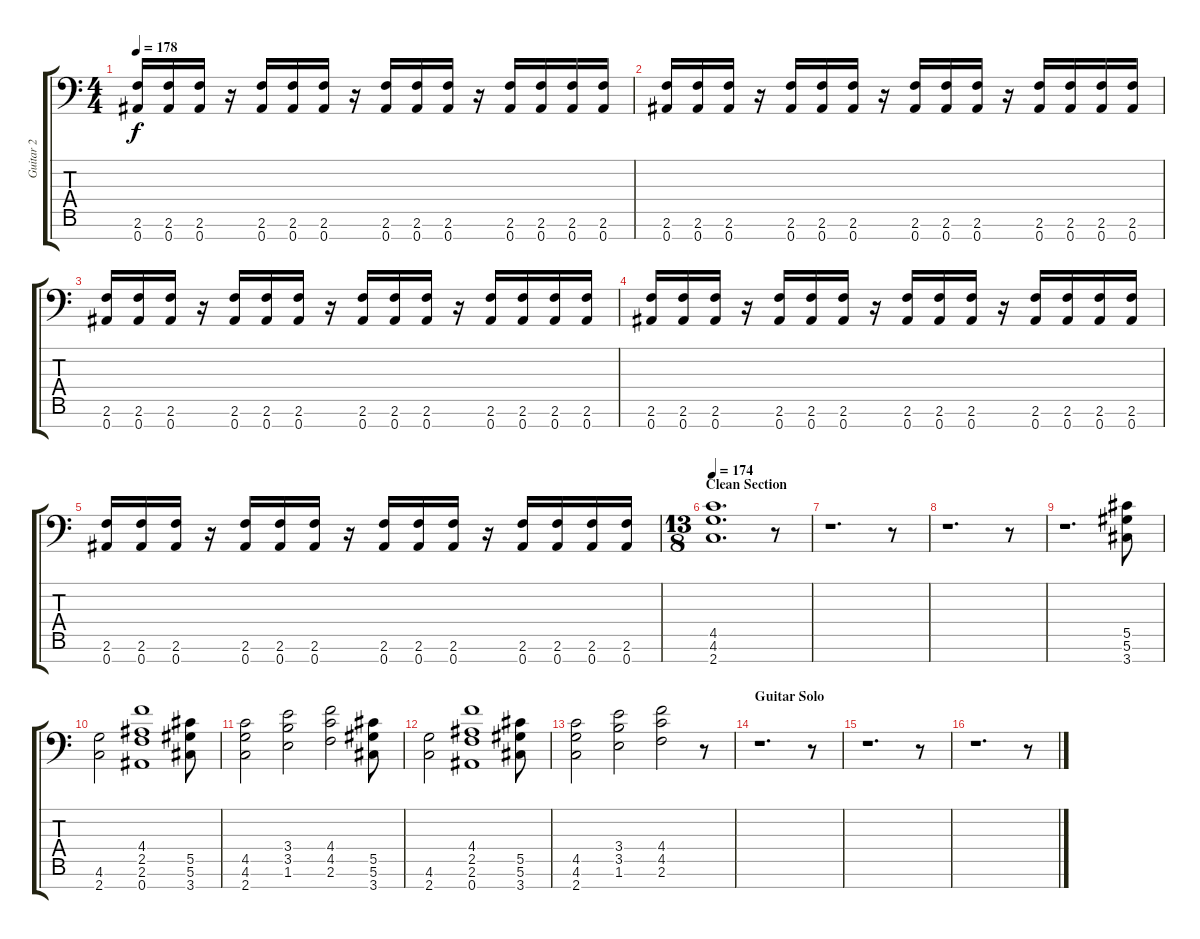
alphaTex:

\track ("Guitar 2" "Guitar 2") {instrument distortionguitar}
\staff {score tabs}
\tuning (Eb4 Bb3 Gb3 Db3 Ab2 Eb2 Bb1) {hide}
\ts (4 4)
\tempo 178
\clef f4
\ks c
(2.6 0.7).16{dy f} (2.6 0.7).16 (2.6 0.7).16 r.16 (2.6 0.7).16 (2.6 0.7).16 (2.6 0.7).16 r.16 (2.6 0.7).16 (2.6 0.7).16 (2.6 0.7).16 r.16 (2.6 0.7).16 (2.6 0.7).16 (2.6 0.7).16 (2.6 0.7).16 |
(2.6 0.7).16 (2.6 0.7).16 (2.6 0.7).16 r.16 (2.6 0.7).16 (2.6 0.7).16 (2.6 0.7).16 r.16 (2.6 0.7).16 (2.6 0.7).16 (2.6 0.7).16 r.16 (2.6 0.7).16 (2.6 0.7).16 (2.6 0.7).16 (2.6 0.7).16 |
(2.6 0.7).16 (2.6 0.7).16 (2.6 0.7).16 r.16 (2.6 0.7).16 (2.6 0.7).16 (2.6 0.7).16 r.16 (2.6 0.7).16 (2.6 0.7).16 (2.6 0.7).16 r.16 (2.6 0.7).16 (2.6 0.7).16 (2.6 0.7).16 (2.6 0.7).16 |
(2.6 0.7).16 (2.6 0.7).16 (2.6 0.7).16 r.16 (2.6 0.7).16 (2.6 0.7).16 (2.6 0.7).16 r.16 (2.6 0.7).16 (2.6 0.7).16 (2.6 0.7).16 r.16 (2.6 0.7).16 (2.6 0.7).16 (2.6 0.7).16 (2.6 0.7).16 |
(2.6 0.7).16 (2.6 0.7).16 (2.6 0.7).16 r.16 (2.6 0.7).16 (2.6 0.7).16 (2.6 0.7).16 r.16 (2.6 0.7).16 (2.6 0.7).16 (2.6 0.7).16 r.16 (2.6 0.7).16 (2.6 0.7).16 (2.6 0.7).16 (2.6 0.7).16 |
\ts (13 8)
\section ("" "Clean Section")
\tempo 174
(4.5 4.6 2.7).1{d volume 0} r.8 |
r.1{d} r.8 |
r.1{d} r.8 |
r.1{d volume 16} (5.5 5.6 3.7).8 |
(4.6 2.7).2 (4.4 2.5 2.6 0.7).1 (5.5 5.6 3.7).8 |
(4.5 4.6 2.7).2 (3.4 3.5 1.6).2 (4.4 4.5 2.6).2 (5.5 5.6 3.7).8 |
(4.6 2.7).2 (4.4 2.5 2.6 0.7).1 (5.5 5.6 3.7).8 |
(4.5 4.6 2.7).2 (3.4 3.5 1.6).2 (4.4 4.5 2.6).2 r.8 |
\section ("" "Guitar Solo")
r.1{d} r.8 |
r.1{d} r.8 |
r.1{d} r.8
